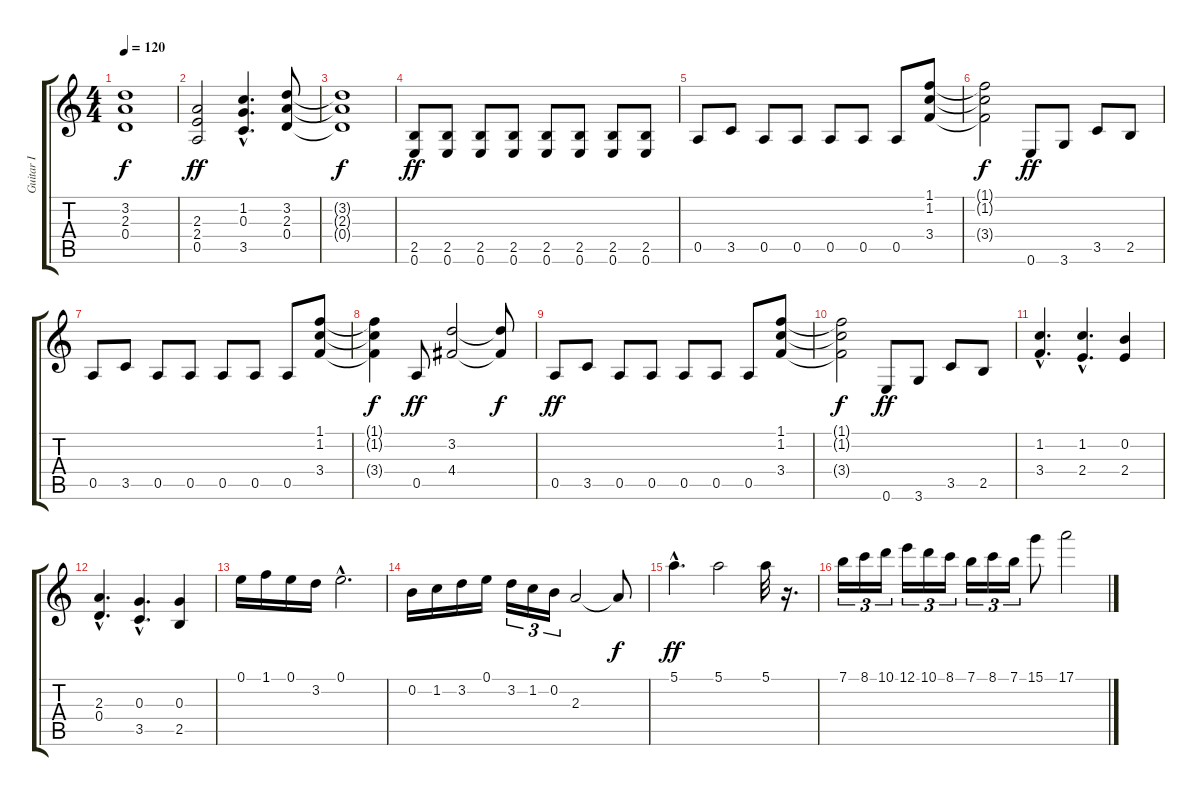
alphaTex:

\track ("Guitar I" "Guitar I") {instrument distortionguitar}
\staff {score tabs}
\tuning (E4 B3 G3 D3 A2 E2) {hide}
\ts (4 4)
\tempo 120
\clef g2
\ks c
(3.2{t} 2.3{t} 0.4{t}).1{dy f} |
(2.3 2.4 0.5).2{dy ff} (1.2{hac} 0.3{hac} 3.5{hac}).4{d} (3.2 2.3 0.4).8 |
(3.2{t} 2.3{t} 0.4{t}).1{dy f} |
(2.5 0.6).8{dy ff} (2.5 0.6).8 (2.5 0.6).8 (2.5 0.6).8 (2.5 0.6).8 (2.5 0.6).8 (2.5 0.6).8 (2.5 0.6).8 |
0.5.8 3.5.8 0.5.8 0.5.8 0.5.8 0.5.8 0.5.8 (1.1 1.2 3.4).8 |
(1.1{t} 1.2{t} 3.4{t}).2{dy f} 0.6.8{dy ff} 3.6.8 3.5.8 2.5.8 |
0.5.8 3.5.8 0.5.8 0.5.8 0.5.8 0.5.8 0.5.8 (1.1 1.2 3.4).8 |
(1.1{t} 1.2{t} 3.4{t}).4{dy f} 0.5.8{dy ff} (3.2 4.4).2 (3.2{t} 4.4{t}).8{dy f} |
0.5.8{dy ff} 3.5.8 0.5.8 0.5.8 0.5.8 0.5.8 0.5.8 (1.1 1.2 3.4).8 |
(1.1{t} 1.2{t} 3.4{t}).2{dy f} 0.6.8{dy ff} 3.6.8 3.5.8 2.5.8 |
(1.2{hac} 3.4{hac}).4{d} (1.2{hac} 2.4{hac}).4{d} (0.2 2.4).4 |
(2.3{hac} 0.4{hac}).4{d} (0.3{hac} 3.5{hac}).4{d} (0.3 2.5).4 |
0.1.16 1.1.16 0.1.16 3.2.16 0.1{hac}.2{d} |
0.2.16 1.2.16 3.2.16 0.1.16 3.2.16{tu (3 2)} 1.2.16{tu (3 2)} 0.2.16{tu (3 2)} 2.3.2 2.3{t}.8{dy f} |
5.1{hac}.4{d dy ff} 5.1.2 5.1.32 r.16{d} |
7.1.16{tu (3 2)} 8.1.16{tu (3 2)} 10.1.16{tu (3 2)} 12.1.16{tu (3 2)} 10.1.16{tu (3 2)} 8.1.16{tu (3 2)} 7.1.16{tu (3 2)} 8.1.16{tu (3 2)} 7.1.16{tu (3 2)} 15.1.8 17.1.2
